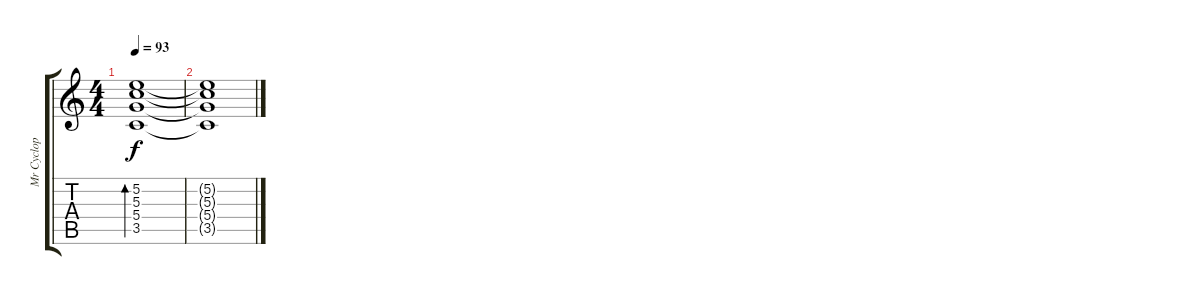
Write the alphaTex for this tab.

\track ("Mr Cyclop" "Mr Cyclop") {instrument acousticguitarnylon}
\staff {score tabs}
\tuning (E4 B3 G3 D3 A2 E2) {hide}
\ts (4 4)
\tempo 93
\clef g2
\ks c
(5.2 5.3 5.4 3.5).1{bd 480 dy f} |
(5.2{t} 5.3{t} 5.4{t} 3.5{t}).1
